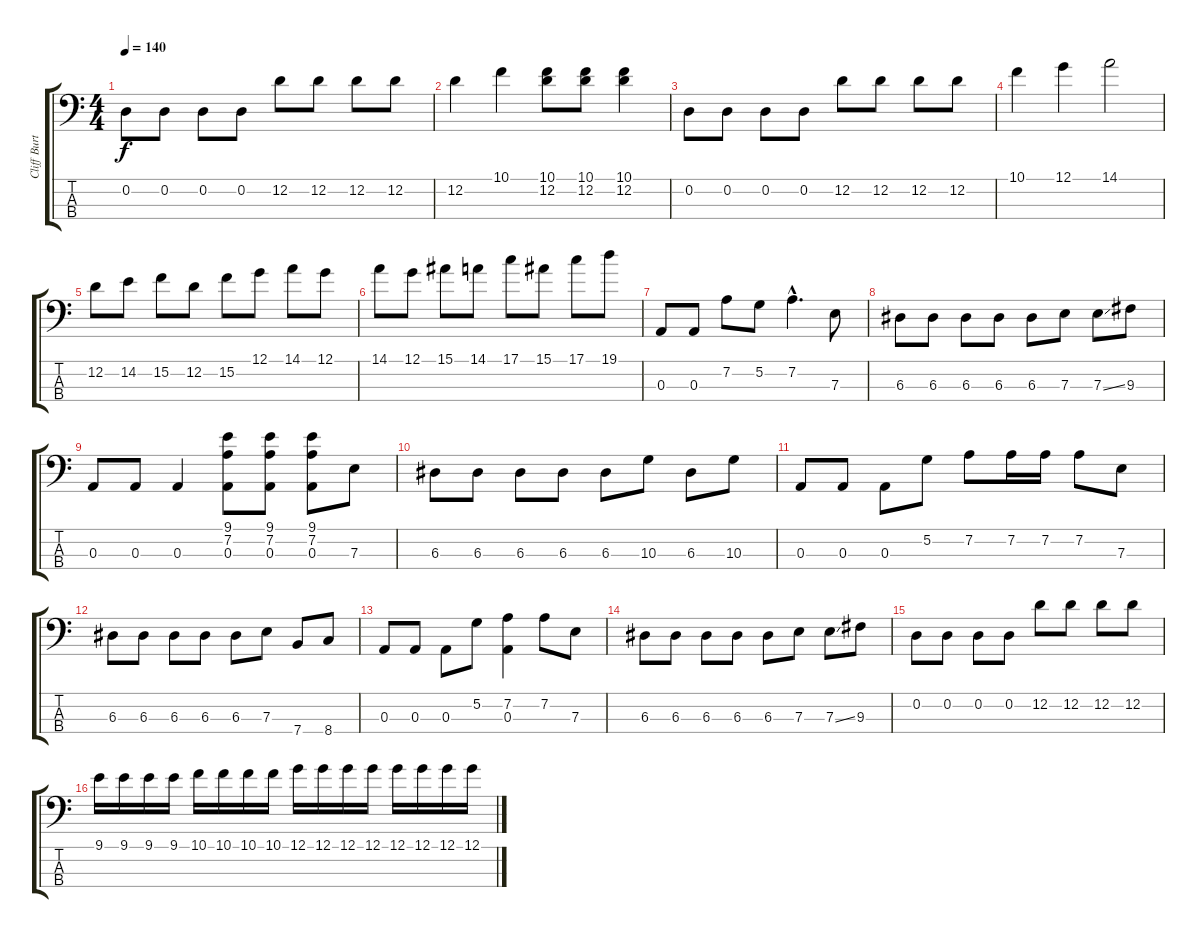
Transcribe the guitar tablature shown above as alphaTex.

\track ("Cliff Burton (Bass)" "Cliff Burt") {instrument electricbassfinger}
\staff {score tabs}
\tuning (G2 D2 A1 E1) {hide}
\ts (4 4)
\tempo 140
\clef f4
\ks c
0.2.8{dy f volume 12 instrument overdrivenguitar} 0.2.8 0.2.8 0.2.8 12.2.8 12.2.8 12.2.8 12.2.8 |
12.2.4{volume 12 instrument overdrivenguitar} 10.1.4 (10.1 12.2).8 (10.1 12.2).8 (10.1 12.2).4 |
0.2.8{volume 12 instrument overdrivenguitar} 0.2.8 0.2.8 0.2.8 12.2.8 12.2.8 12.2.8 12.2.8 |
10.1.4{volume 12 instrument overdrivenguitar} 12.1.4 14.1.2 |
12.2.8{volume 12 instrument overdrivenguitar} 14.2.8 15.2.8 12.2.8 15.2.8 12.1.8 14.1.8 12.1.8 |
14.1.8{volume 12 instrument overdrivenguitar} 12.1.8 15.1.8 14.1.8 17.1.8 15.1.8 17.1.8 19.1.8 |
0.3.8{volume 12 instrument overdrivenguitar} 0.3.8 7.2.8 5.2.8 7.2{hac}.4{d} 7.3.8 |
6.3.8{volume 12 instrument overdrivenguitar} 6.3.8 6.3.8 6.3.8 6.3.8 7.3.8 7.3{ss}.8 9.3.8 |
0.3.8{volume 12 instrument overdrivenguitar} 0.3.8 0.3.4 (9.1 7.2 0.3).8 (9.1 7.2 0.3).8 (9.1 7.2 0.3).8 7.3.8 |
6.3.8{volume 12 instrument overdrivenguitar} 6.3.8 6.3.8 6.3.8 6.3.8 10.3.8 6.3.8 10.3.8 |
0.3.8{volume 12 instrument overdrivenguitar} 0.3.8 0.3.8 5.2.8 7.2.8 7.2.16 7.2.16 7.2.8 7.3.8 |
6.3.8{volume 12 instrument overdrivenguitar} 6.3.8 6.3.8 6.3.8 6.3.8 7.3.8 7.4.8 8.4.8 |
0.3.8 0.3.8 0.3.8 5.2.8{volume 12 instrument distortionguitar} (7.2 0.3).4 7.2.8 7.3.8 |
6.3.8{volume 12 instrument overdrivenguitar} 6.3.8 6.3.8 6.3.8 6.3.8 7.3.8 7.3{ss}.8 9.3.8 |
0.2.8{volume 12 instrument overdrivenguitar} 0.2.8 0.2.8 0.2.8 12.2.8 12.2.8 12.2.8 12.2.8 |
9.1.16{volume 12 instrument distortionguitar} 9.1.16 9.1.16 9.1.16 10.1.16 10.1.16 10.1.16 10.1.16 12.1.16 12.1.16 12.1.16 12.1.16 12.1.16 12.1.16 12.1.16 12.1.16
